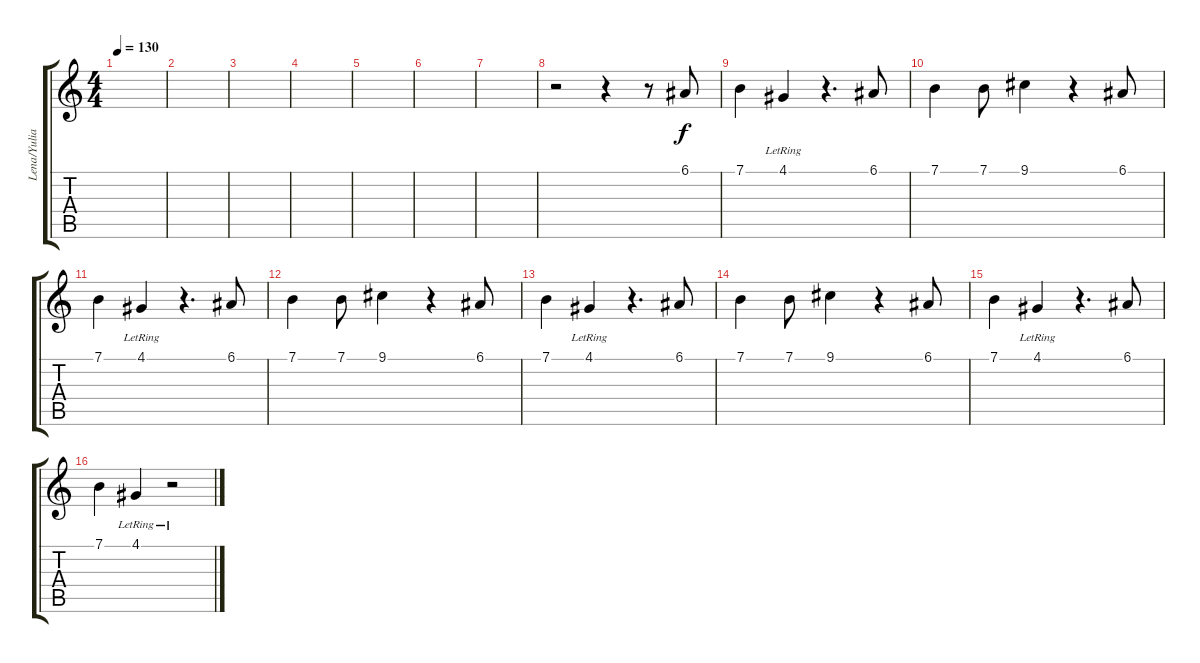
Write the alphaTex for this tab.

\track ("Lena/Yulia" "Lena/Yulia") {instrument voiceoohs}
\staff {score tabs}
\tuning (E4 B3 G3 D3 A2 E2) {hide}
\ts (4 4)
\tempo 130
\clef g2
\ks c
|
|
|
|
|
|
|
r.2 r.4 r.8 6.1.8 |
7.1.4 4.1{lr}.4 r.4{d} 6.1.8 |
7.1.4 7.1.8 9.1.4 r.4 6.1.8 |
7.1.4 4.1{lr}.4 r.4{d} 6.1.8 |
7.1.4 7.1.8 9.1.4 r.4 6.1.8 |
7.1.4 4.1{lr}.4 r.4{d} 6.1.8 |
7.1.4 7.1.8 9.1.4 r.4 6.1.8 |
7.1.4 4.1{lr}.4 r.4{d} 6.1.8 |
7.1.4 4.1{lr}.4 r.2
